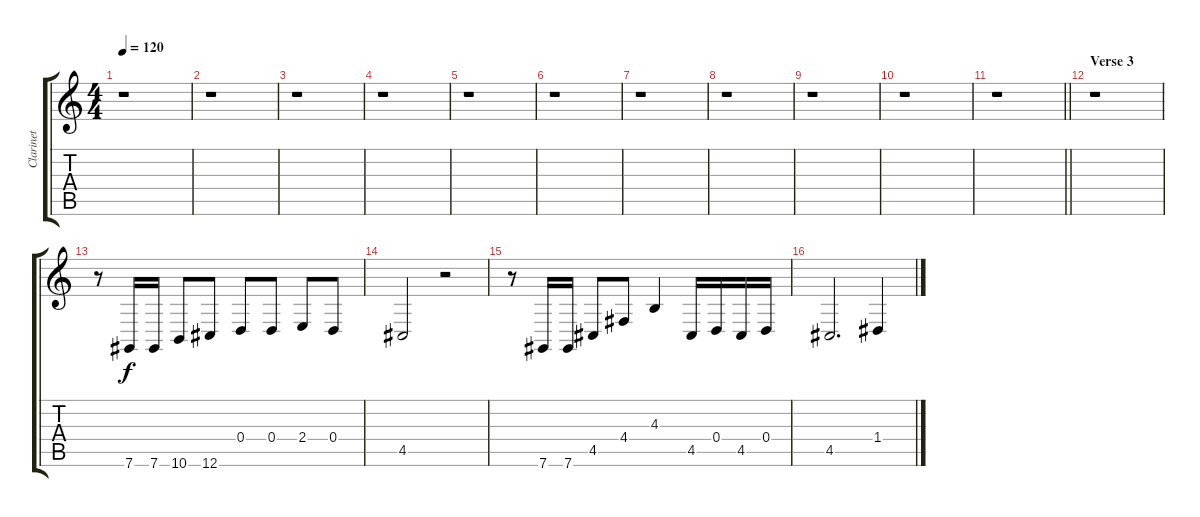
\track ("Clarinet" "Clarinet") {instrument clarinet}
\staff {score tabs}
\tuning (E4 B3 G3 D3 A2 Db2) {hide}
\ts (4 4)
\tempo 120
\clef g2
\ks c
r.1{dy f} |
r.1 |
r.1 |
r.1 |
r.1 |
r.1 |
r.1 |
r.1 |
r.1 |
r.1 |
\barLineRight lightlight
r.1 |
\section ("" "Verse 3")
r.1 |
r.8 7.6.16 7.6.16 10.6.8 12.6.8 0.4.8 0.4.8 2.4.8 0.4.8 |
4.5.2 r.2 |
r.8 7.6.16 7.6.16 4.5.8 4.4.8 4.3.4 4.5.16 0.4.16 4.5.16 0.4.16 |
4.5.2{d} 1.4.4
